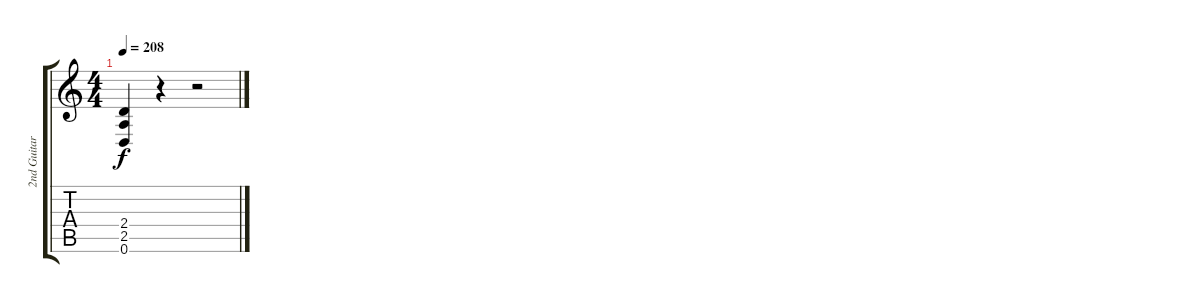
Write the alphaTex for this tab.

\track ("2nd Guitar" "2nd Guitar") {instrument distortionguitar}
\staff {score tabs}
\tuning (D4 A3 F3 C3 G2 D2) {hide}
\ts (4 4)
\tempo 208
\clef g2
\ks c
(2.4 2.5 0.6).4{dy f} r.4 r.2
